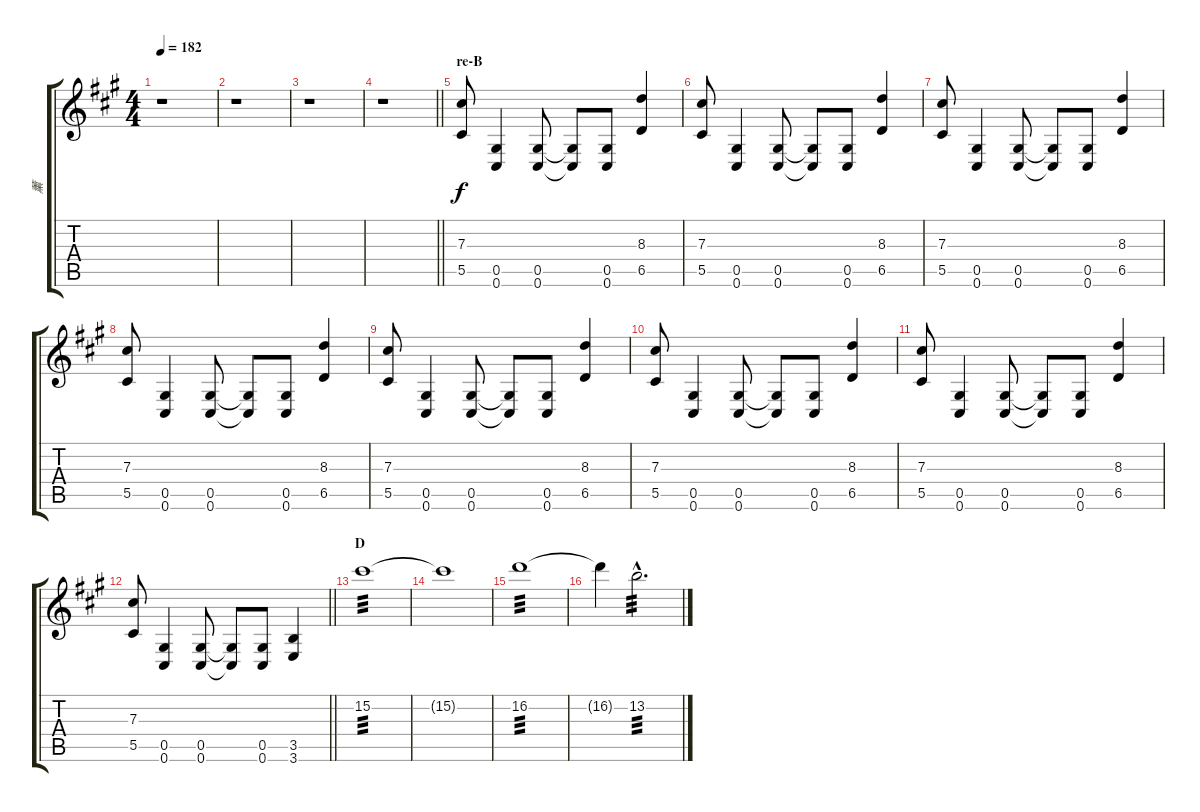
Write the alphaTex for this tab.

\track ("薰" "薰") {instrument overdrivenguitar}
\staff {score tabs}
\tuning (Eb4 Bb3 Gb3 Db3 Ab2 Db2) {hide}
\ts (4 4)
\tempo 182
\clef g2
\ks a
r.1{dy f} |
r.1 |
r.1 |
\barLineRight lightlight
r.1 |
\section ("" "re-B")
(7.3 5.5).8 (0.5 0.6).4 (0.5 0.6).8 (0.5{t} 0.6{t}).8 (0.5 0.6).8 (8.3 6.5).4 |
(7.3 5.5).8 (0.5 0.6).4 (0.5 0.6).8 (0.5{t} 0.6{t}).8 (0.5 0.6).8 (8.3 6.5).4 |
(7.3 5.5).8 (0.5 0.6).4 (0.5 0.6).8 (0.5{t} 0.6{t}).8 (0.5 0.6).8 (8.3 6.5).4 |
(7.3 5.5).8 (0.5 0.6).4 (0.5 0.6).8 (0.5{t} 0.6{t}).8 (0.5 0.6).8 (8.3 6.5).4 |
(7.3 5.5).8 (0.5 0.6).4 (0.5 0.6).8 (0.5{t} 0.6{t}).8 (0.5 0.6).8 (8.3 6.5).4 |
(7.3 5.5).8 (0.5 0.6).4 (0.5 0.6).8 (0.5{t} 0.6{t}).8 (0.5 0.6).8 (8.3 6.5).4 |
(7.3 5.5).8 (0.5 0.6).4 (0.5 0.6).8 (0.5{t} 0.6{t}).8 (0.5 0.6).8 (8.3 6.5).4 |
\barLineRight lightlight
(7.3 5.5).8 (0.5 0.6).4 (0.5 0.6).8 (0.5{t} 0.6{t}).8 (0.5 0.6).8 (3.5 3.6).4 |
\section ("" "D")
15.2.1{tp 3 volume 16 balance 8} |
15.2{t}.1 |
16.2.1{tp 3} |
16.2{t}.4 13.2{hac}.2{d tp 3}
